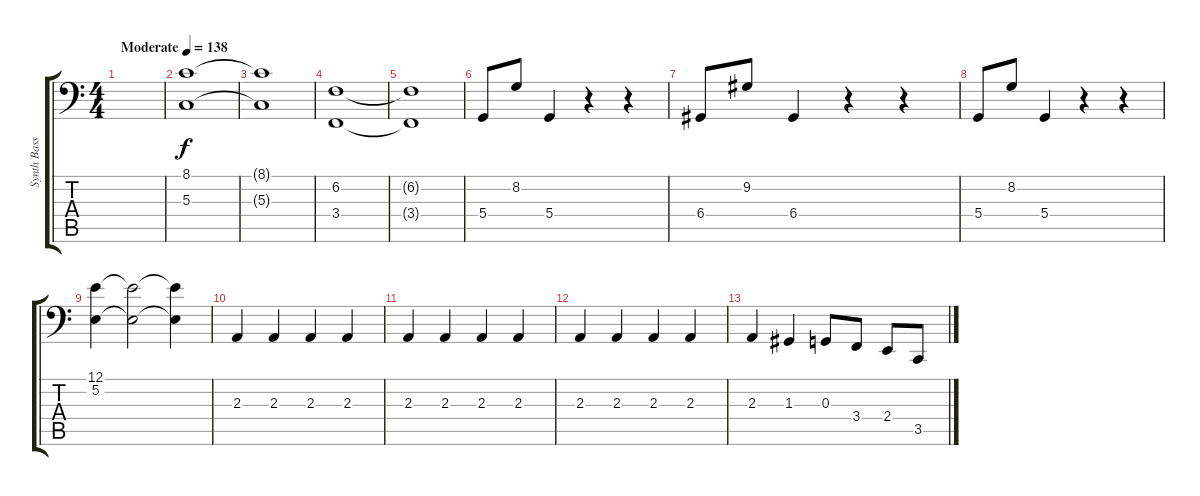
\track ("Synth Bass" "Synth Bass") {instrument lead8bassandlead}
\staff {score tabs}
\tuning (E3 B2 G2 D2 A1 E1) {hide}
\ts (4 4)
\tempo (138 "Moderate")
\clef f4
\ks c
|
(8.1 5.3).1 |
(8.1{t} 5.3{t}).1 |
(6.2 3.4).1 |
(6.2{t} 3.4{t}).1 |
5.4.8 8.2.8 5.4.4 r.4 r.4 |
6.4.8 9.2.8 6.4.4 r.4 r.4 |
5.4.8 8.2.8 5.4.4 r.4 r.4 |
(12.1 5.2).4 (12.1{t} 5.2{t}).2 (12.1{t} 5.2{t}).4 |
2.3.4 2.3.4 2.3.4 2.3.4 |
2.3.4 2.3.4 2.3.4 2.3.4 |
2.3.4 2.3.4 2.3.4 2.3.4 |
2.3.4 1.3.4 0.3.8 3.4.8 2.4.8 3.5.8
